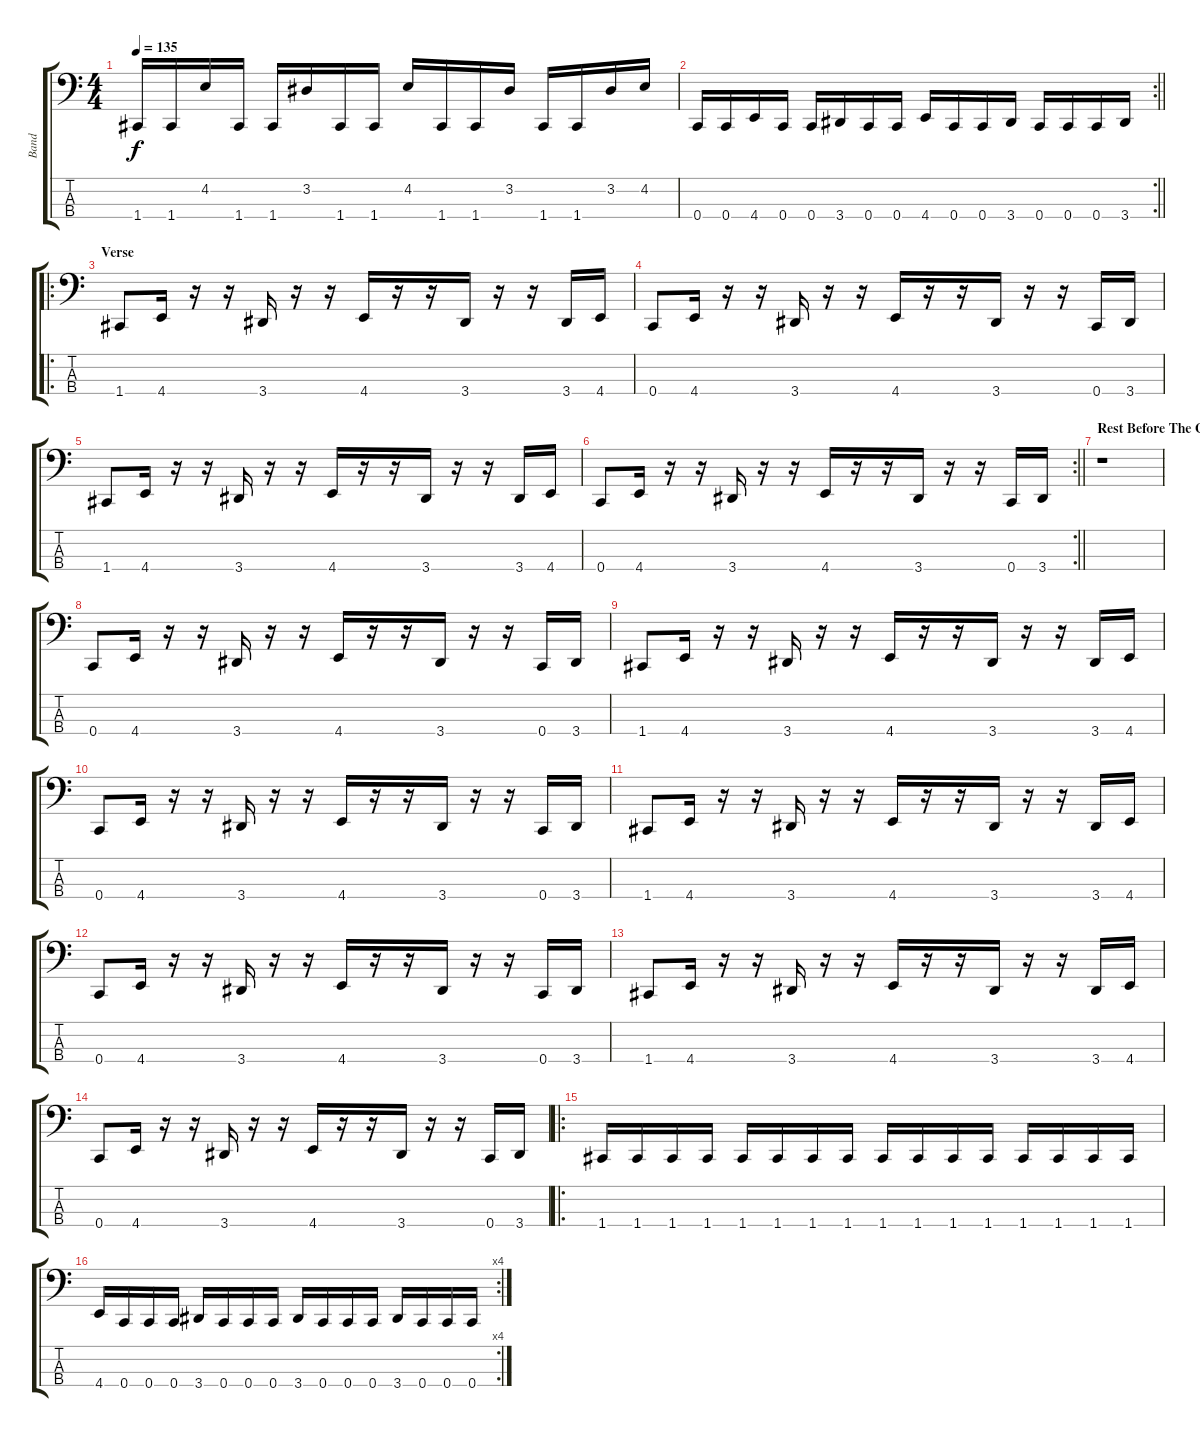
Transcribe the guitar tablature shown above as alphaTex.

\track ("Band" "Band") {instrument electricbasspick}
\staff {score tabs}
\tuning (F2 C2 G1 C1) {hide}
\ts (4 4)
\tempo 135
\clef f4
\ks c
1.4.16{dy f} 1.4.16 4.2.16 1.4.16 1.4.16 3.2.16 1.4.16 1.4.16 4.2.16 1.4.16 1.4.16 3.2.16 1.4.16 1.4.16 3.2.16 4.2.16 |
\rc 2
\barLineRight lightlight
0.4.16 0.4.16 4.4.16 0.4.16 0.4.16 3.4.16 0.4.16 0.4.16 4.4.16 0.4.16 0.4.16 3.4.16 0.4.16 0.4.16 0.4.16 3.4.16 |
\ro
\section ("" "Verse")
1.4.8 4.4.16 r.16 r.16 3.4.16 r.16 r.16 4.4.16 r.16 r.16 3.4.16 r.16 r.16 3.4.16 4.4.16 |
0.4.8 4.4.16 r.16 r.16 3.4.16 r.16 r.16 4.4.16 r.16 r.16 3.4.16 r.16 r.16 0.4.16 3.4.16 |
1.4.8 4.4.16 r.16 r.16 3.4.16 r.16 r.16 4.4.16 r.16 r.16 3.4.16 r.16 r.16 3.4.16 4.4.16 |
\rc 2
\barLineRight lightlight
0.4.8 4.4.16 r.16 r.16 3.4.16 r.16 r.16 4.4.16 r.16 r.16 3.4.16 r.16 r.16 0.4.16 3.4.16 |
\section ("" "Rest Before The Chorus")
r.1 |
0.4.8 4.4.16 r.16 r.16 3.4.16 r.16 r.16 4.4.16 r.16 r.16 3.4.16 r.16 r.16 0.4.16 3.4.16 |
1.4.8 4.4.16 r.16 r.16 3.4.16 r.16 r.16 4.4.16 r.16 r.16 3.4.16 r.16 r.16 3.4.16 4.4.16 |
0.4.8 4.4.16 r.16 r.16 3.4.16 r.16 r.16 4.4.16 r.16 r.16 3.4.16 r.16 r.16 0.4.16 3.4.16 |
1.4.8 4.4.16 r.16 r.16 3.4.16 r.16 r.16 4.4.16 r.16 r.16 3.4.16 r.16 r.16 3.4.16 4.4.16 |
0.4.8 4.4.16 r.16 r.16 3.4.16 r.16 r.16 4.4.16 r.16 r.16 3.4.16 r.16 r.16 0.4.16 3.4.16 |
1.4.8 4.4.16 r.16 r.16 3.4.16 r.16 r.16 4.4.16 r.16 r.16 3.4.16 r.16 r.16 3.4.16 4.4.16 |
0.4.8 4.4.16 r.16 r.16 3.4.16 r.16 r.16 4.4.16 r.16 r.16 3.4.16 r.16 r.16 0.4.16 3.4.16 |
\ro
1.4.16 1.4.16 1.4.16 1.4.16 1.4.16 1.4.16 1.4.16 1.4.16 1.4.16 1.4.16 1.4.16 1.4.16 1.4.16 1.4.16 1.4.16 1.4.16 |
\rc 4
4.4.16 0.4.16 0.4.16 0.4.16 3.4.16 0.4.16 0.4.16 0.4.16 3.4.16 0.4.16 0.4.16 0.4.16 3.4.16 0.4.16 0.4.16 0.4.16
